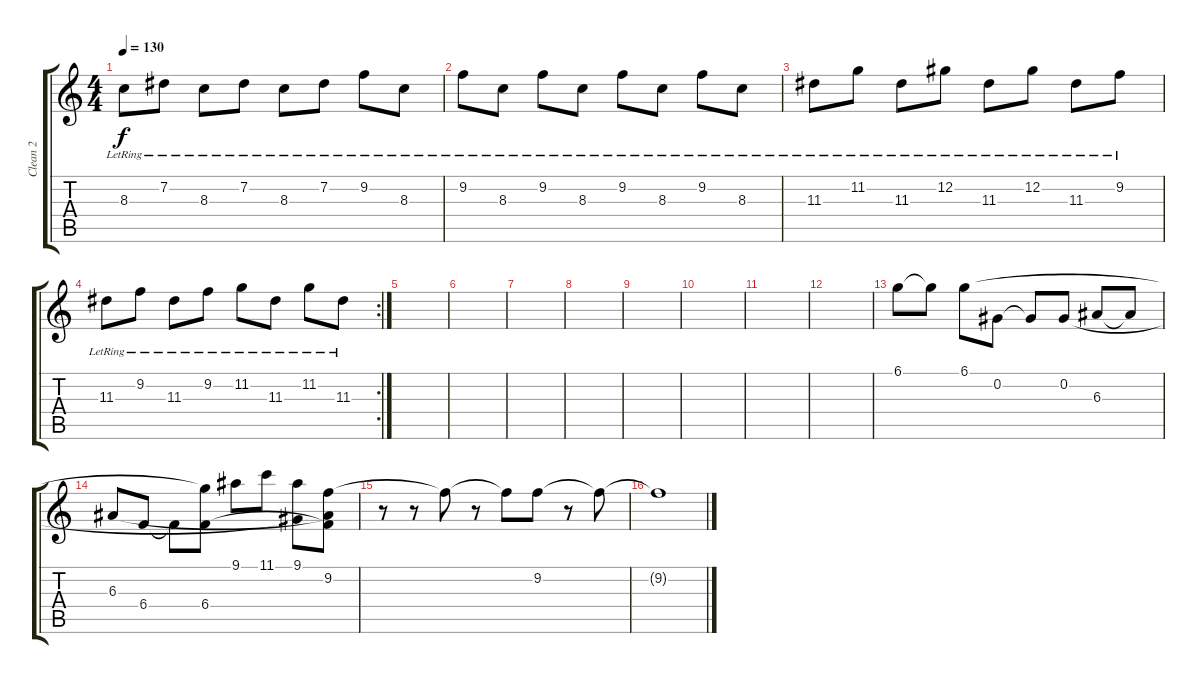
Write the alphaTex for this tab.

\track ("Clean 2" "Clean 2") {instrument electricguitarjazz bank 98}
\staff {score tabs}
\tuning (Db4 Ab3 E3 B2 Gb2 B1) {hide}
\ts (4 4)
\tempo 130
\clef g2
\ks c
8.3{lr}.8{dy f} 7.2{lr}.8 8.3{lr}.8 7.2{lr}.8 8.3{lr}.8 7.2{lr}.8 9.2{lr}.8 8.3{lr}.8 |
9.2{lr}.8 8.3{lr}.8 9.2{lr}.8 8.3{lr}.8 9.2{lr}.8 8.3{lr}.8 9.2{lr}.8 8.3{lr}.8 |
11.3{lr}.8 11.2{lr}.8 11.3{lr}.8 12.2{lr}.8 11.3{lr}.8 12.2{lr}.8 11.3{lr}.8 9.2{lr}.8 |
\rc 2
11.3{lr}.8 9.2{lr}.8 11.3{lr}.8 9.2{lr}.8 11.2{lr}.8 11.3{lr}.8 11.2{lr}.8 11.3{lr}.8 |
|
|
|
|
|
|
|
|
6.1.8 6.1{t}.8 6.1.8 0.2.8 0.2{t}.8 0.2.8 6.3.8 6.3{t}.8 |
6.3.8 6.4.8 6.4{t}.8 (6.1{t} 6.4).8 9.1.8 11.1.8 (9.1 0.2{t}).8 (9.2 6.3{t} 6.4{t}).8 |
r.8 r.8 9.2{t}.8 r.8 9.2{t}.8 9.2.8 r.8 9.2{t}.8 |
9.2{t}.1
